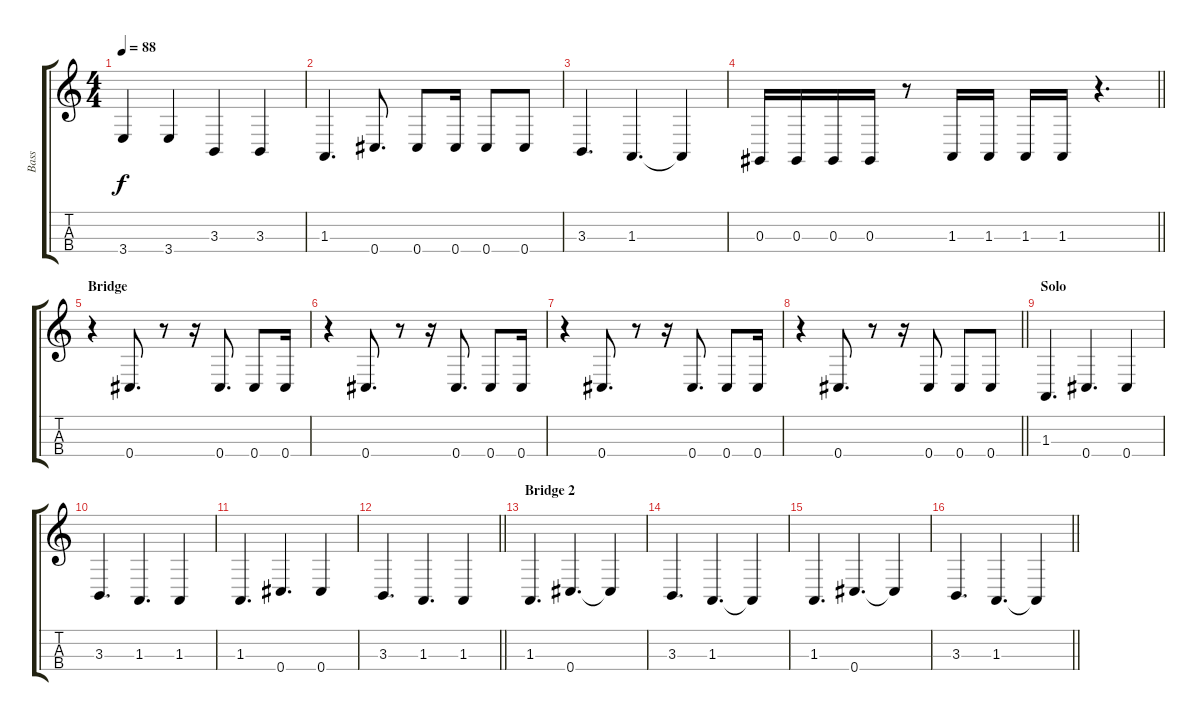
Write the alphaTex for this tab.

\track ("Bass" "Bass") {instrument electricbassfinger}
\staff {score tabs}
\tuning (Gb2 Db2 Ab1 Db2) {hide}
\ts (4 4)
\tempo 88
\clef g2
\ks c
3.4.4{dy f} 3.4.4 3.3.4 3.3.4 |
1.3.4{d} 0.4.8{d} 0.4.8 0.4.16 0.4.8 0.4.8 |
3.3.4{d} 1.3.4{d} 1.3{t}.4 |
\barLineRight lightlight
0.3.16 0.3.16 0.3.16 0.3.16 r.8 1.3.16 1.3.16 1.3.16 1.3.16 r.4{d} |
\section ("" "Bridge")
r.4 0.4.8{d} r.8 r.16 0.4.8{d} 0.4.8 0.4.16 |
r.4 0.4.8{d} r.8 r.16 0.4.8{d} 0.4.8 0.4.16 |
r.4 0.4.8{d} r.8 r.16 0.4.8{d} 0.4.8 0.4.16 |
\barLineRight lightlight
r.4 0.4.8{d} r.8 r.16 0.4.8 0.4.8 0.4.8 |
\section ("" "Solo")
1.3.4{d} 0.4.4{d} 0.4.4 |
3.3.4{d} 1.3.4{d} 1.3.4 |
1.3.4{d} 0.4.4{d} 0.4.4 |
\barLineRight lightlight
3.3.4{d} 1.3.4{d} 1.3.4 |
\section ("" "Bridge 2")
1.3.4{d} 0.4.4{d} 0.4{t}.4 |
3.3.4{d} 1.3.4{d} 1.3{t}.4 |
1.3.4{d} 0.4.4{d} 0.4{t}.4 |
\barLineRight lightlight
3.3.4{d} 1.3.4{d} 1.3{t}.4
